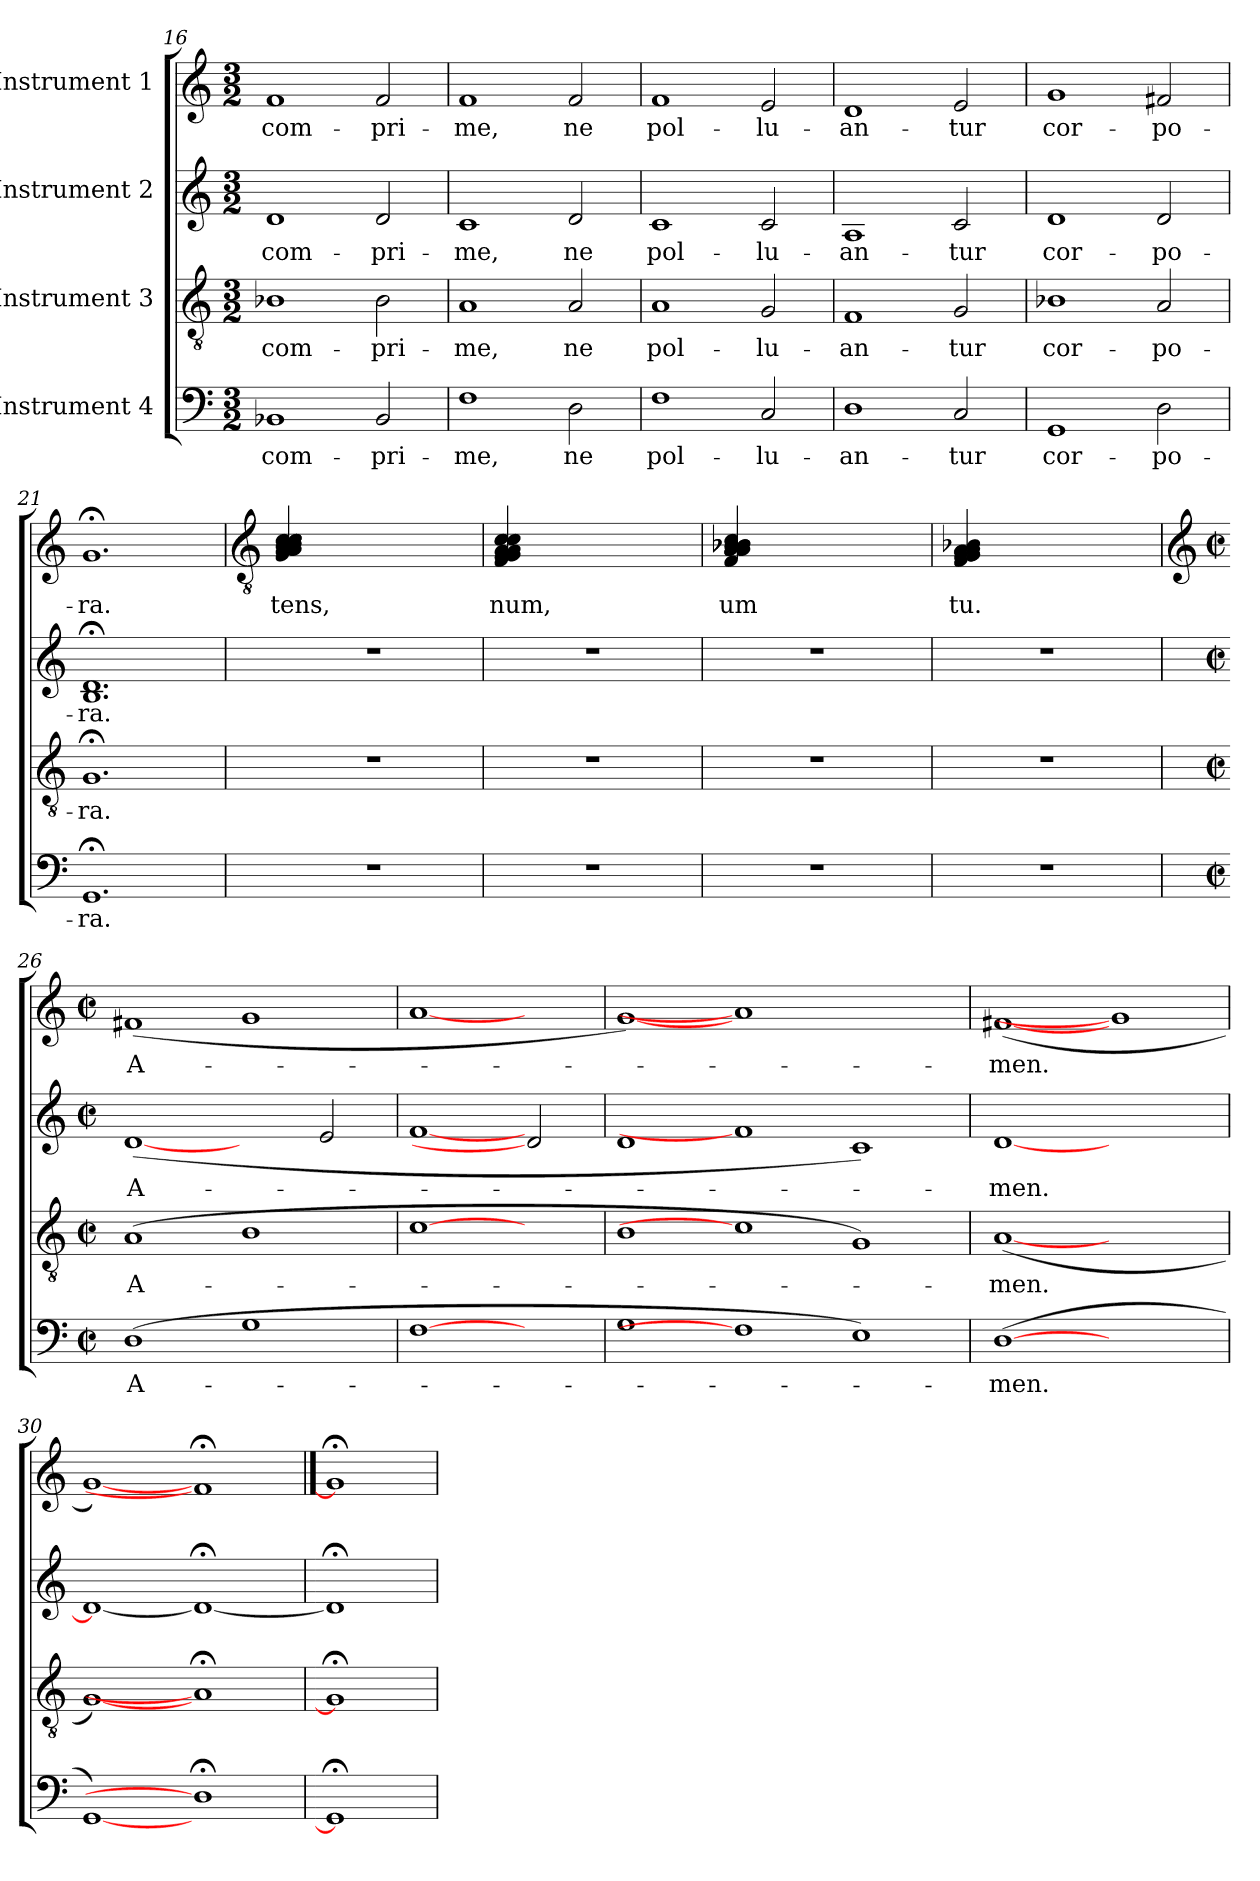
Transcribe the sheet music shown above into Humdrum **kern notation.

**kern	**text	**kern	**text	**kern	**text	**kern	**text
*part4	*part4	*part3	*part3	*part2	*part2	*part1	*part1
*staff4	*staff4	*staff3	*staff3	*staff2	*staff2	*staff1	*staff1
*I"Instrument 4	*	*I"Instrument 3	*	*I"Instrument 2	*	*I"Instrument 1	*
*clefF4	*	*clefGv2	*	*clefG2	*	*clefG2	*
*	*	*	*	*	*	*k[]	*
*	*	*	*	*	*	*C:	*
*M3/2	*	*M3/2	*	*M3/2	*	*M3/2	*
=16	=16	=16	=16	=16	=16	=16	=16
!	!LO:LY:b:cj	!	!LO:LY:b:cj	!	!LO:LY:b:cj	!	!LO:LY:b:cj
1BB-X	com-	1B-X	com-	1d	com-	1f	com-
!	!LO:LY:b:cj	!	!LO:LY:b:cj	!	!LO:LY:b:cj	!	!LO:LY:b:cj
2BB-/	-pri-	2B-\	-pri-	2d/	-pri-	2f/	-pri-
=17	=17	=17	=17	=17	=17	=17	=17
!	!LO:LY:b:cj	!	!LO:LY:b:cj	!	!LO:LY:b:cj	!	!LO:LY:b:cj
1F	-me,	1A	-me,	1c	-me,	1f	-me,
!	!LO:LY:b:cj	!	!LO:LY:b:cj	!	!LO:LY:b:cj	!	!LO:LY:b:cj
2D\	ne	2A/	ne	2d/	ne	2f/	ne
=18	=18	=18	=18	=18	=18	=18	=18
!	!LO:LY:b:cj	!	!LO:LY:b:cj	!	!LO:LY:b:cj	!	!LO:LY:b:cj
1F	pol-	1A	pol-	1c	pol-	1f	pol-
!	!LO:LY:b:cj	!	!LO:LY:b:cj	!	!LO:LY:b:cj	!	!LO:LY:b:cj
2C/	-lu-	2G/	-lu-	2c/	-lu-	2e/	-lu-
=19	=19	=19	=19	=19	=19	=19	=19
!	!LO:LY:b:cj	!	!LO:LY:b:cj	!	!LO:LY:b:cj	!	!LO:LY:b:cj
1D	-an-	1F	-an-	1A	-an-	1d	-an-
!	!LO:LY:b:cj	!	!LO:LY:b:cj	!	!LO:LY:b:cj	!	!LO:LY:b:cj
2C/	-tur	2G/	-tur	2c/	-tur	2e/	-tur
=20	=20	=20	=20	=20	=20	=20	=20
!	!LO:LY:b:cj	!	!LO:LY:b:cj	!	!LO:LY:b:cj	!	!LO:LY:b:cj
1GG	cor-	1B-X	cor-	1d	cor-	1g	cor-
!	!LO:LY:b:cj	!	!LO:LY:b:cj	!	!LO:LY:b:cj	!	!LO:LY:b:cj
2D\	-po-	2A/	-po-	2d/	-po-	2f#X/	-po-
=21	=21	=21	=21	=21	=21	=21	=21
!	!LO:LY:b:cj	!	!LO:LY:b:cj	!	!LO:LY:b:cj	!	!LO:LY:b:cj
1.GG;<	-ra.	1.G;<	-ra.	1.d;< 1.B;<	-ra.	1.g;<	-ra.
!!LO:PB:g=z
=22	=22	=22	=22	=22	=22	=22	=22
*	*	*	*	*	*	*clefGv2	*
!	!	!	!	!	!	!	!LO:LY:b:cj
1.r	.	1.r	.	1.r	.	4G/ 4B/ 4A/ 4c/ 4c/ 4c/ 4B/ 4A/	-tens,
.	.	.	.	.	.	1ryy	.
.	.	.	.	.	.	4ryy	.
=23	=23	=23	=23	=23	=23	=23	=23
!	!	!	!	!	!	!	!LO:LY:b:cj
1.r	.	1.r	.	1.r	.	4A/ 4c/ 4c/ 4c/ 4G/ 4A/ 4G/ 4F/	-num,
.	.	.	.	.	.	1ryy	.
.	.	.	.	.	.	4ryy	.
!!LO:LB:g=z
=24	=24	=24	=24	=24	=24	=24	=24
!	!	!	!	!	!	!	!LO:LY:b:cj
1.r	.	1.r	.	1.r	.	4F/ 4A/ 4B/ 4c/ 4A/ 4B-X/ 4B-X/ 4A/	-um
.	.	.	.	.	.	1ryy	.
.	.	.	.	.	.	4ryy	.
=25	=25	=25	=25	=25	=25	=25	=25
!	!	!	!	!	!	!	!LO:LY:b:cj
1.r	.	1.r	.	1.r	.	4A/ 4A/ 4G/ 4F/ 4G/ 4B-X/ 4A/ 4G/	-tu.
.	.	.	.	.	.	1ryy	.
.	.	.	.	.	.	4ryy	.
!!LO:LB:g=z
=26	=26	=26	=26	=26	=26	=26	=26
*	*	*	*	*	*	*clefG2	*
*M2/2	*	*M2/2	*	*M2/2	*	*M2/2	*
*met(c|)	*	*met(c|)	*	*met(c|)	*	*met(c|)	*
!	!LO:LY:b:cj	!	!LO:LY:b:cj	!	!LO:LY:b:cj	!	!LO:LY:b:cj
(>1D	A-	(>1A	A-	(>[1d	A-	(>1f#X	A-
1G	.	1B	.	2ryy	.	1g	.
.	.	.	.	2e/	.	.	.
=27	=27	=27	=27	=27	=27	=27	=27
[1F	.	[1c	.	[1f	.	[1a	.
2ryy	.	2ryy	.	2d]	.	2ryy	.
=28	=28	=28	=28	=28	=28	=28	=28
1G	.	1B	.	1d	.	[1g)	.
1F]	.	1c]	.	1f]	.	1a]	.
1E)	.	1G)	.	1c)	.	1ryy	.
=29	=29	=29	=29	=29	=29	=29	=29
!	!LO:LY:b	!	!LO:LY:b	!	!LO:LY:b	!	!LO:LY:b
(>[1D	-men.	(>[1A	-men.	[<1d	-men.	(>[1f#X	-men.
1ryy	.	1ryy	.	1ryy	.	1g]	.
=30	=30	=30	=30	=30	=30	=30	=30
[1GG)	.	[1G)	.	1d_	.	[1g)	.
1D;<]	.	1A;<]	.	1d;<_	.	1f#;<]	.
=31	==31	=31	==31	=31	==31	==31	==31
1GG;<]	.	1G;<]	.	1d;<]	.	1g;<]	.
=	=	=	=	=	=	=	=
*-	*-	*-	*-	*-	*-	*-	*-
